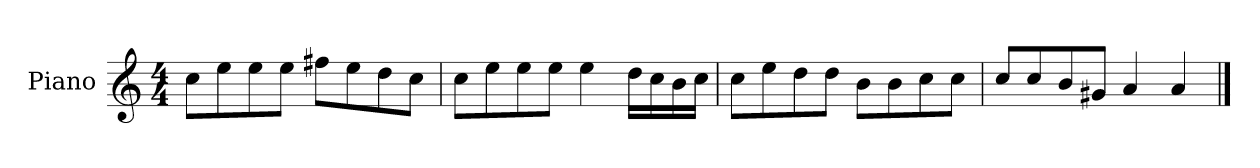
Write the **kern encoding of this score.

**kern
*part1
*staff1
*I"Piano
*I'P-no
*clefG2
*k[]
*M4/4
*MM90
=1
8cc\L
8ee\
8ee\
8ee\J
8ff#X\L
8ee\
8dd\
8cc\J
=2
8cc\L
8ee\
8ee\
8ee\J
4ee\
16dd\LL
16cc\
16b\
16cc\JJ
=3
8cc\L
8ee\
8dd\
8dd\J
8b\L
8b\
8cc\
8cc\J
=4
8cc/L
8cc/
8b/
8g#X/J
4a/
4a/
==
*-
